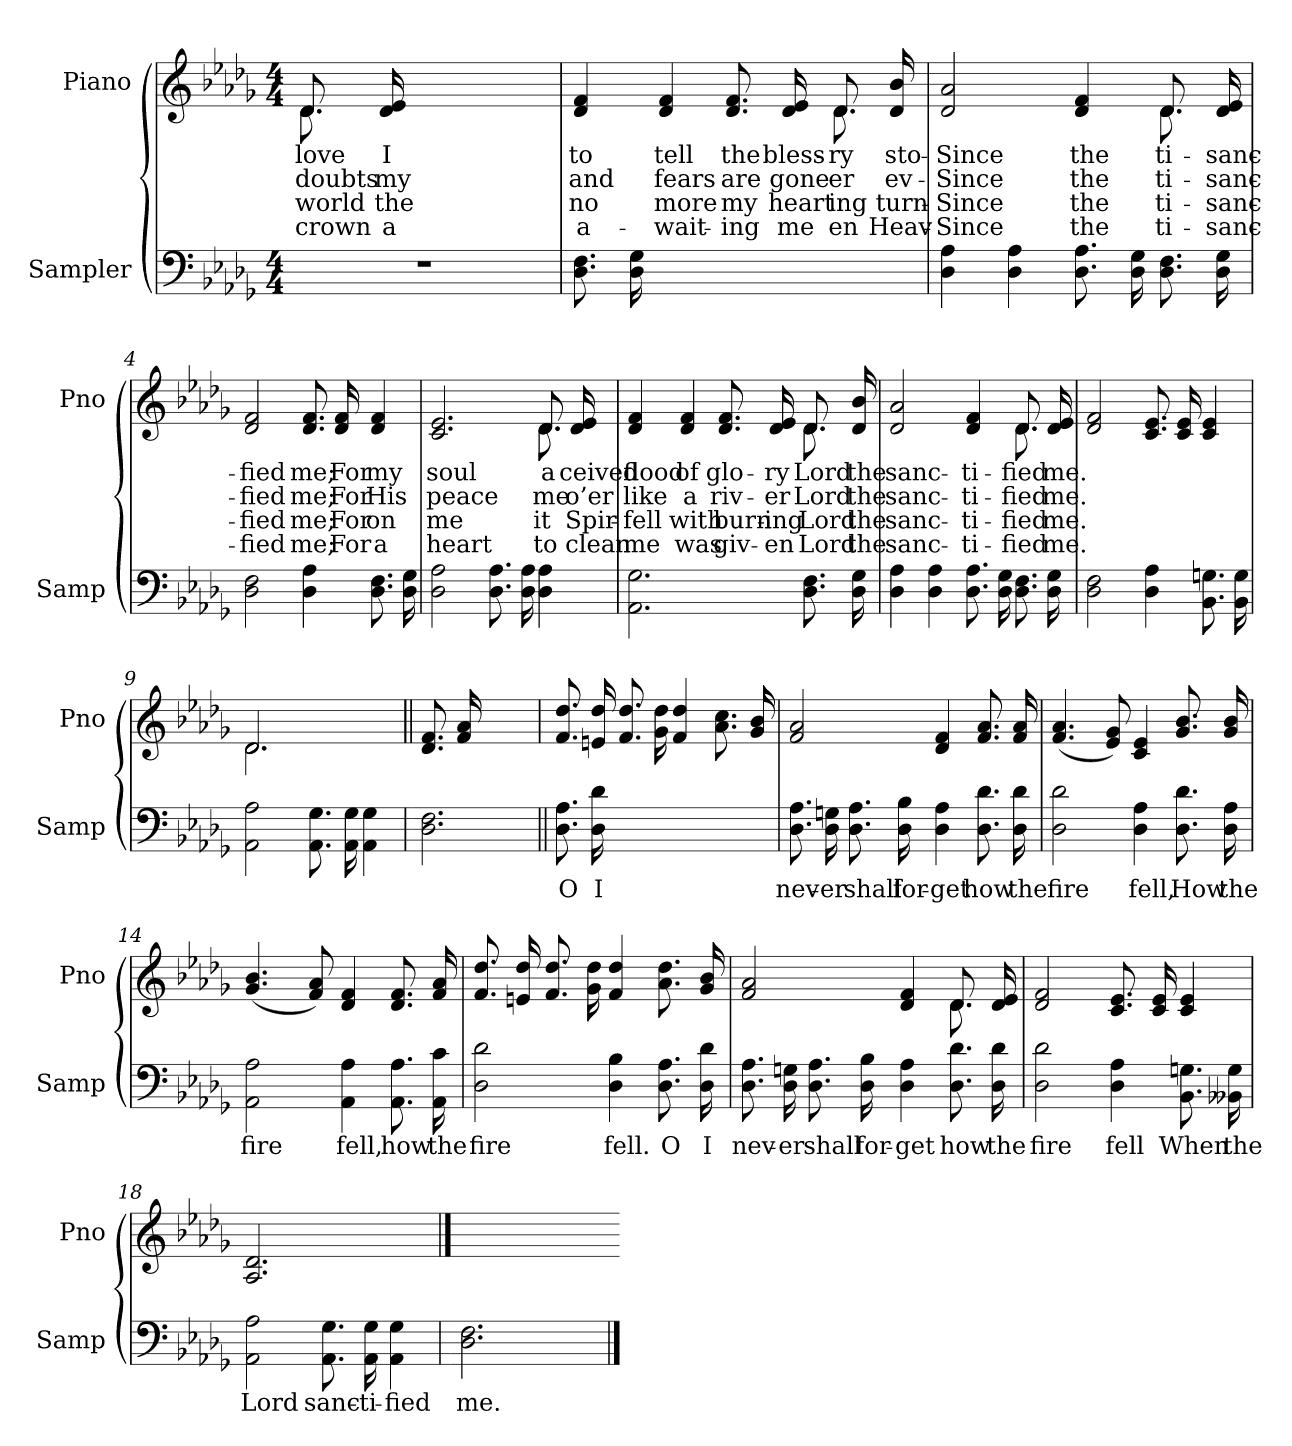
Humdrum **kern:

**kern	**text	**kern	**text	**text	**text	**text
*part2	*part2	*part1	*part1	*part1	*part1	*part1
*staff2	*staff2	*staff1	*staff1	*staff1	*staff1	*staff1
*I"Sampler	*	*I"Piano	*	*	*	*
*I'Samp	*	*I'Pno	*	*	*	*
*clefF4	*	*clefG2	*	*	*	*
*k[b-e-a-d-g-]	*	*k[b-e-a-d-g-]	*	*	*	*
*D-:	*	*D-:	*	*	*	*
*M4/4	*	*M4/4	*	*	*	*
=1	=1	=1	=1	=1	=1	=1
*	*	*^	*	*	*	*
1r	.	8.d-/	8.d-	love	doubts	world	crown
.	.	16d- 16e-	2.ryy	I	my	the	a
.	.	2.ryy	.	.	.	.	.
.	.	.	16ryy	.	.	.	.
=2	=2	=2	=2	=2	=2	=2	=2
8.D- 8.F	.	4d- 4f	2.ryy	to	and	no	a-
16D- 16G-	.	.	.	.	.	.	.
2.ryy	.	4d- 4f	.	tell	fears	more	-wait-
.	.	8.d- 8.f	.	the	are	my	-ing
.	.	16d- 16e-	.	bless-	gone	heart	me
.	.	8.d-/	8.d-	-ry	-er	-ing	-en
.	.	16d- 16b-	16ryy	sto-	-ev-	turn-	Heav-
=3	=3	=3	=3	=3	=3	=3	=3
4D- 4A-	.	2d- 2a-	2.ryy	Since	Since	Since	Since
4D- 4A-	.	.	.	.	.	.	.
8.D- 8.A-	.	4d- 4f	.	the	the	the	the
16D- 16G-	.	.	.	.	.	.	.
8.D- 8.F	.	8.d-/	8.d-	-ti-	-ti-	-ti-	-ti-
16D- 16G-	.	16d- 16e-	16ryy	sanc-	sanc-	sanc-	sanc-
*	*	*v	*v	*	*	*	*
=4	=4	=4	=4	=4	=4	=4
2D- 2F	.	2d- 2f	-fied	-fied	-fied	-fied
4D- 4A-	.	8.d- 8.f	me;	me;	me;	me;
.	.	16d- 16f	For	For	For	For
8.D- 8.F	.	4d- 4f	my	His	on	a
16D- 16G-	.	.	.	.	.	.
=5	=5	=5	=5	=5	=5	=5
*	*	*^	*	*	*	*
2D- 2A-	.	2.c 2.e-	2.ryy	soul	peace	me	heart
8.D- 8.A-	.	.	.	.	.	.	.
16D- 16A-	.	.	.	.	.	.	.
4D- 4A-	.	8.d-/	8.d-	a	me	-it	to
.	.	16d- 16e-	16ryy	-ceived	o’er	Spir-	clean
=6	=6	=6	=6	=6	=6	=6	=6
2.AA- 2.G-	.	4d- 4f	2.ryy	flood	like	fell	me
.	.	4d- 4f	.	of	a	with	was
.	.	8.d- 8.f	.	glo-	riv-	burn-	giv-
.	.	16d- 16e-	.	-ry	-er	-ing	-en
8.D- 8.F	.	8.d-/	8.d-	Lord	Lord	Lord	Lord
16D- 16G-	.	16d- 16b-	16ryy	the	the	the	the
=7	=7	=7	=7	=7	=7	=7	=7
4D- 4A-	.	2d- 2a-	2.ryy	sanc-	sanc-	sanc-	sanc-
4D- 4A-	.	.	.	.	.	.	.
8.D- 8.A-	.	4d- 4f	.	-ti-	-ti-	-ti-	-ti-
16D- 16G-	.	.	.	.	.	.	.
8.D- 8.F	.	8.d-/	8.d-	-fied	-fied	-fied	-fied
16D- 16G-	.	16d- 16e-	16ryy	me.	me.	me.	me.
*	*	*v	*v	*	*	*	*
=8	=8	=8	=8	=8	=8	=8
2D- 2F	.	2d- 2f	.	.	.	.
4D- 4A-	.	8.c 8.e-	.	.	.	.
.	.	16c 16e-	.	.	.	.
8.BB- 8.Gn	.	4c 4e-	.	.	.	.
16BB- 16G	.	.	.	.	.	.
=9	=9	=9	=9	=9	=9	=9
*	*	*^	*	*	*	*
2AA- 2A-	.	2.d-/	2.d-	.	.	.	.
8.AA- 8.G-	.	.	.	.	.	.	.
16AA- 16G-	.	.	.	.	.	.	.
4AA- 4G-	.	4ryy	4ryy	.	.	.	.
=10	=10||	=10||	=10||	=10||	=10||	=10||	=10||
!	!	!LO:TX:t=Refrain	!	!	!	!	!
*	*	*v	*v	*	*	*	*
2.D- 2.F	.	8.d- 8.f	.	.	.	.
.	.	16f 16a-	.	.	.	.
.	.	2ryy	.	.	.	.
=11||	=11	=11	=11	=11	=11	=11
8.D- 8.A-	O	8.f 8.dd-	.	.	.	.
16D- 16d-	I	16en 16dd-	.	.	.	.
2.ryy	.	8.f 8.dd-	.	.	.	.
.	.	16g- 16dd-	.	.	.	.
.	.	4f 4dd-	.	.	.	.
.	.	8.a- 8.cc	.	.	.	.
.	.	16g- 16b-	.	.	.	.
=12	=12	=12	=12	=12	=12	=12
8.D- 8.A-	nev-	2f 2a-	.	.	.	.
16D- 16Gn	-er	.	.	.	.	.
8.D- 8.A-	shall	.	.	.	.	.
16D- 16B-	for-	.	.	.	.	.
4D- 4A-	-get	4d- 4f	.	.	.	.
8.D- 8.d-	how	8.f 8.a-	.	.	.	.
16D- 16d-	the	16f 16a-	.	.	.	.
=13	=13	=13	=13	=13	=13	=13
2D- 2d-	fire	(4.f 4.a-	.	.	.	.
.	.	8e- 8g-)	.	.	.	.
4D- 4A-	fell,	4c 4e-	.	.	.	.
8.D- 8.d-	How	8.g- 8.b-	.	.	.	.
16D- 16A-	the	16g- 16b-	.	.	.	.
=14	=14	=14	=14	=14	=14	=14
2AA- 2A-	fire	(4.g- 4.b-	.	.	.	.
.	.	8f 8a-)	.	.	.	.
4AA- 4A-	fell,	4d- 4f	.	.	.	.
8.AA- 8.A-	how	8.d- 8.f	.	.	.	.
16AA- 16c	the	16f 16a-	.	.	.	.
=15	=15	=15	=15	=15	=15	=15
2D- 2d-	fire	8.f 8.dd-	.	.	.	.
.	.	16en 16dd-	.	.	.	.
.	.	8.f 8.dd-	.	.	.	.
.	.	16g- 16dd-	.	.	.	.
4D- 4B-	fell.	4f 4dd-	.	.	.	.
8.D- 8.A-	O	8.a- 8.dd-	.	.	.	.
16D- 16d-	I	16g- 16b-	.	.	.	.
=16	=16	=16	=16	=16	=16	=16
*	*	*^	*	*	*	*
8.D- 8.A-	nev-	2f 2a-	2.ryy	.	.	.	.
16D- 16Gn	-er	.	.	.	.	.	.
8.D- 8.A-	shall	.	.	.	.	.	.
16D- 16B-	for-	.	.	.	.	.	.
4D- 4A-	-get	4d- 4f	.	.	.	.	.
8.D- 8.d-	how	8.d-/	8.d-	.	.	.	.
16D- 16d-	the	16d- 16e-	16ryy	.	.	.	.
*	*	*v	*v	*	*	*	*
=17	=17	=17	=17	=17	=17	=17
2D- 2d-	fire	2d- 2f	.	.	.	.
4D- 4A-	fell	8.c 8.e-	.	.	.	.
.	.	16c 16e-	.	.	.	.
8.BB- 8.Gn	When	4c 4e-	.	.	.	.
16BB--X 16G	the	.	.	.	.	.
=18	=18	=18	=18	=18	=18	=18
2AA- 2A-	Lord	2.A- 2.d-	.	.	.	.
8.AA- 8.G-	sanc-	.	.	.	.	.
16AA- 16G-	-ti-	.	.	.	.	.
4AA- 4G-	-fied	4ryy	.	.	.	.
=	==	==	==	==	==	==
2.D- 2.F	me.	1ryy	.	.	.	.
4ryy	.	.	.	.	.	.
==	=	=	=	=	=	=
*-	*-	*-	*-	*-	*-	*-
